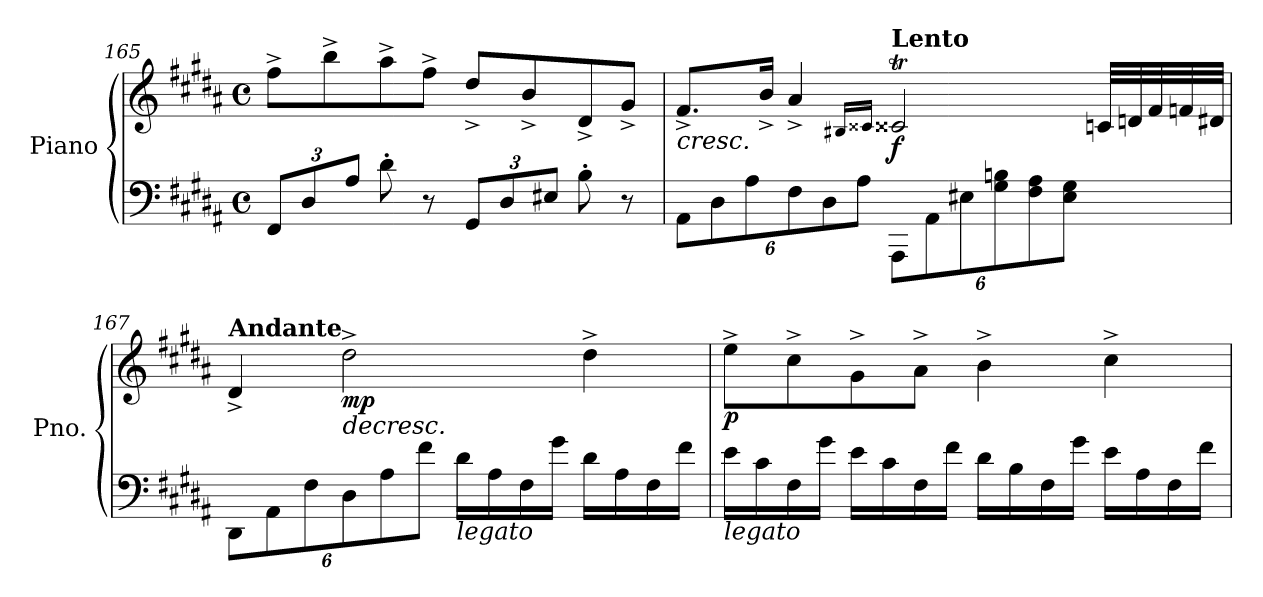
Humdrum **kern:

**kern	**kern	**dynam
*part1	*part1	*part1
*staff2	*staff1	*staff1/2
*I"Piano	*	*
*I'Pno.	*	*
*clefF4	*clefG2	*
*k[f#c#g#d#a#]	*k[f#c#g#d#a#]	*
*M4/4	*M4/4	*
*met(c)	*met(c)	*
*Xbrackettup	*	*
=165	=165	=165
12FF#/L	8ff#^\L	.
12D#/	.	.
.	8bb^\	.
12A#/J	.	.
8d#'\	8aa#^\	.
8r	8ff#^\J	.
*	*MM85	*
12GG#/L	8dd#^/L	.
12D#/	.	.
.	8b^/	.
12E#X/J	.	.
8B'\	8d#^/	.
8r	8g#^/J	.
!!LO:LB:g=z
=166	=166	=166
*	*MM80	*
!	!	!LO:HP:b
12AA#\L	8.f#^/L	<
12D#\	.	.
12A#\	.	.
.	16b^/Jk	.
12F#\	4a#^/	.
12D#\	.	.
12A#\J	.	.
.	16qB#X/LL	.
.	16qc##X/JJ	.
!	!LO:TX:a:B:t=Lento	!
!	!	!LO:DY:b
12AAA#\L	2c##t/	f
12AA#\	.	.
12E#X\	.	.
*	*MM60	*
12G#\ 12Bn\	.	.
*	*MM50	*
12F#\ 12A#\	.	.
*	*MM40	*
12E#\ 12G#\J	.	.
*	*Xtuplet	*
*	*MM80	*
8ryy	40cn!/LL	.
.	40dn!/	.
.	40f#!/	.
.	40fn!/	.
.	40d#X!/JJ	.
=167	=167	=167
!	!LO:TX:a:B:t=Andante	!
12DD#\L	4d#^/	.
12AA#>\	.	.
12F#\	.	]
*	*MM85	*
!	!	!LO:HP:b
!	!	!LO:DY:n=1:b
12D#>\	2dd#^\	> mp
12A#\	.	.
12f#\J	.	.
*	*MM90	*
!LO:TX:b:i:t=legato	!	!
16d#\LL	.	.
16A#>\	.	.
16F#\	.	.
16g#\JJ	.	.
*	*MM85	*
16d#\LL	4dd#^\	.
16A#\	.	.
16F#\	.	.
16f#\JJ	.	.
.	.	[
=168	=168	=168
*	*MM85	*
!LO:TX:b:i:t=legato	!	!
!	!	!LO:DY:b
16e\LL	8ee^\L	p
16c#\	.	.
*	*MM95	*
16F#\	8cc#^\	.
16g#\JJ	.	.
*	*MM100	*
16e\LL	8g#^\	.
16c#\	.	.
16F#\	8a#^\J	.
16f#\JJ	.	.
16d#\LL	4b^\	.
16B\	.	.
16F#\	.	.
16g#\JJ	.	.
16e\LL	4cc#^\	.
16A#\	.	.
16F#\	.	.
16f#\JJ	.	.
=	=	=
*-	*-	*-
